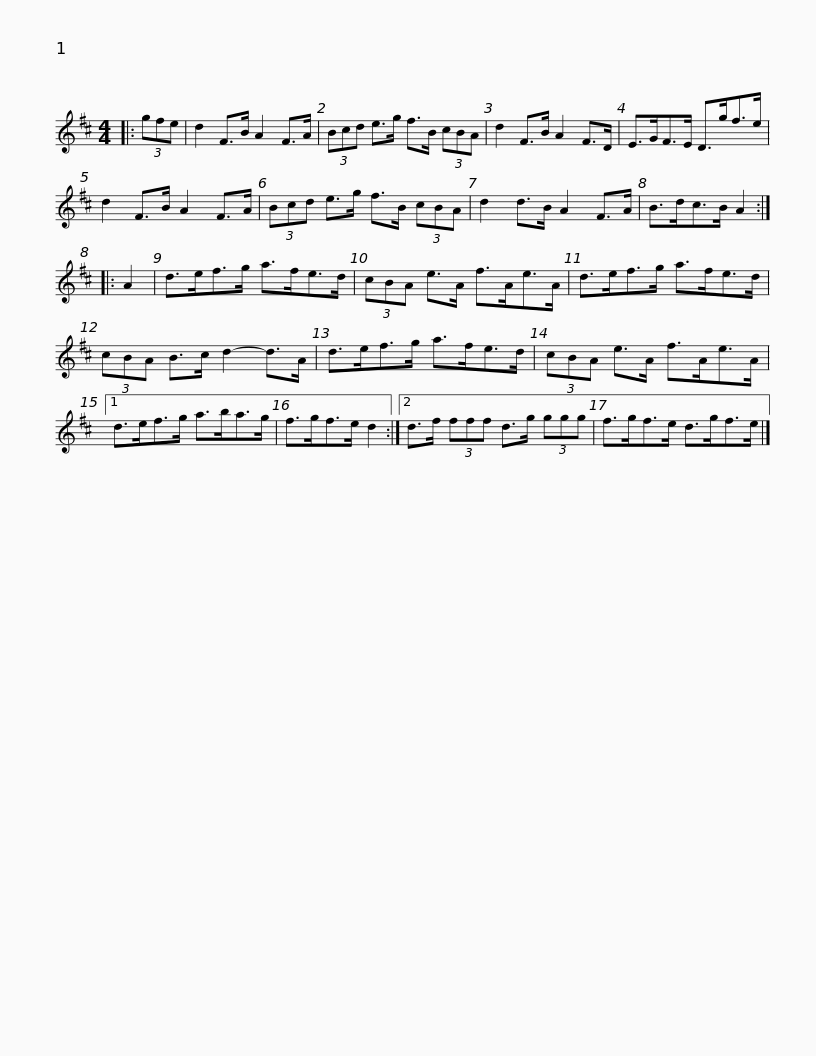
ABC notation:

X:1
L:1/8
M:4/4
I:linebreak $
K:D
V:1 treble
V:1
|: (3gfe | d2 F>B A2 F>A | (3Bcd e>g f>B (3cBA | d2 F>B A2 F>D | E>GF>E D>gf>e |$ %5
 d2 F>B A2 F>A | (3Bcd e>g f>B (3cBA | d2 d>B A2 F>A | B>dc>B A2 :: A2 | %10
 d>ef>g a>fe>d |$ (3cBA e>A f>Ae>A | d>ef>g a>fe>d | (3cBA B>c d2- d>A | d>ef>g a>fe>d |$ %15
 (3cBA e>A f>Ae>A |1 d>ef>g a>ba>g | f>gf>e d2 :|2 d>f (3fff d>g (3ggg |$ f>gf>e d>gf>e |] %20
